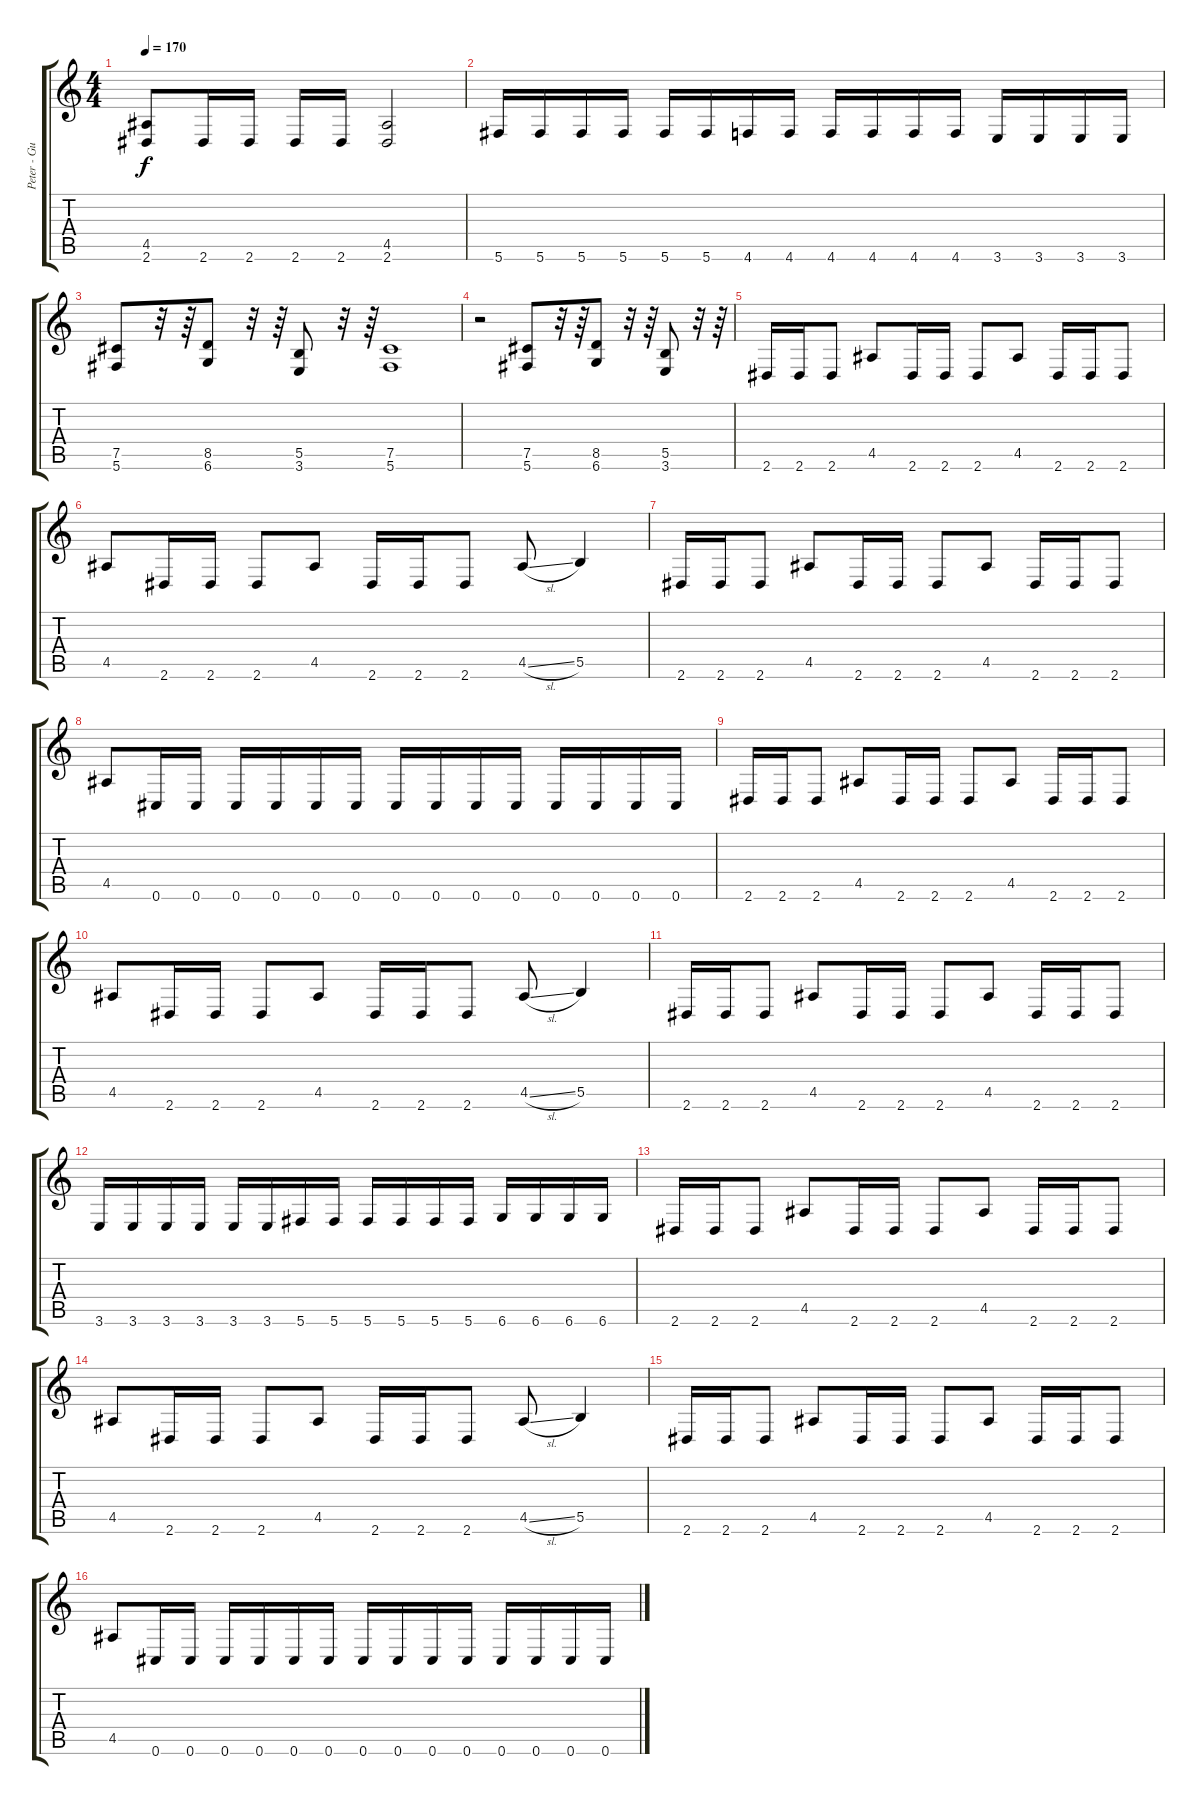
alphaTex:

\track ("Peter - Guitar, Vocal" "Peter - Gu") {instrument overdrivenguitar}
\staff {score tabs}
\tuning (Db4 Ab3 E3 B2 Gb2 Db2) {hide}
\ts (4 4)
\tempo 170
\clef g2
\ks c
(4.5 2.6).8{dy f} 2.6.16 2.6.16 2.6.16 2.6.16 (4.5 2.6).2 |
5.6.16 5.6.16 5.6.16 5.6.16 5.6.16 5.6.16 4.6.16 4.6.16 4.6.16 4.6.16 4.6.16 4.6.16 3.6.16 3.6.16 3.6.16 3.6.16 |
(7.5 5.6).8 r.32 r.64 (8.5 6.6).8 r.32 r.64 (5.5 3.6).8 r.32 r.64 (7.5 5.6).1 |
r.2 (7.5 5.6).8 r.32 r.64 (8.5 6.6).8 r.32 r.64 (5.5 3.6).8 r.32 r.64 |
2.6.16 2.6.16 2.6.8 4.5.8 2.6.16 2.6.16 2.6.8 4.5.8 2.6.16 2.6.16 2.6.8 |
4.5.8 2.6.16 2.6.16 2.6.8 4.5.8 2.6.16 2.6.16 2.6.8 4.5{sl}.8 5.5.4 |
2.6.16 2.6.16 2.6.8 4.5.8 2.6.16 2.6.16 2.6.8 4.5.8 2.6.16 2.6.16 2.6.8 |
4.5.8 0.6.16 0.6.16 0.6.16 0.6.16 0.6.16 0.6.16 0.6.16 0.6.16 0.6.16 0.6.16 0.6.16 0.6.16 0.6.16 0.6.16 |
2.6.16 2.6.16 2.6.8 4.5.8 2.6.16 2.6.16 2.6.8 4.5.8 2.6.16 2.6.16 2.6.8 |
4.5.8 2.6.16 2.6.16 2.6.8 4.5.8 2.6.16 2.6.16 2.6.8 4.5{sl}.8 5.5.4 |
2.6.16 2.6.16 2.6.8 4.5.8 2.6.16 2.6.16 2.6.8 4.5.8 2.6.16 2.6.16 2.6.8 |
3.6.16 3.6.16 3.6.16 3.6.16 3.6.16 3.6.16 5.6.16 5.6.16 5.6.16 5.6.16 5.6.16 5.6.16 6.6.16 6.6.16 6.6.16 6.6.16 |
2.6.16 2.6.16 2.6.8 4.5.8 2.6.16 2.6.16 2.6.8 4.5.8 2.6.16 2.6.16 2.6.8 |
4.5.8 2.6.16 2.6.16 2.6.8 4.5.8 2.6.16 2.6.16 2.6.8 4.5{sl}.8 5.5.4 |
2.6.16 2.6.16 2.6.8 4.5.8 2.6.16 2.6.16 2.6.8 4.5.8 2.6.16 2.6.16 2.6.8 |
4.5.8 0.6.16 0.6.16 0.6.16 0.6.16 0.6.16 0.6.16 0.6.16 0.6.16 0.6.16 0.6.16 0.6.16 0.6.16 0.6.16 0.6.16
